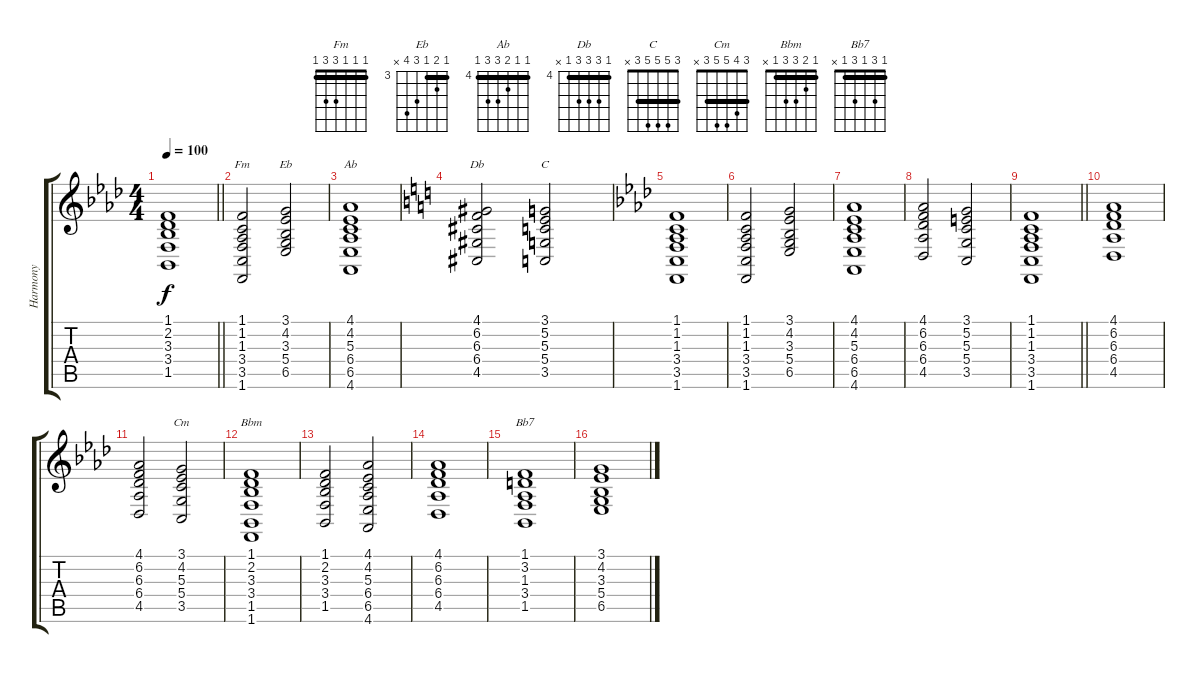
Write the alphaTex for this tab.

\track ("Harmony" "Harmony") {instrument stringensemble1}
\staff {score tabs}
\tuning (E4 B3 G3 D3 A2 E2) {hide}
\chord ("Fm" 1 1 1 3 3 1) {barre 1}
\chord ("Eb" 3 4 3 5 6 x) {firstfret 3 barre 3}
\chord ("Ab" 4 4 5 6 6 4) {firstfret 4 barre 4}
\chord ("Db" 4 6 6 6 4 x) {firstfret 4 barre 4}
\chord ("C" 3 5 5 5 3 x) {barre 3}
\chord ("Cm" 3 4 5 5 3 x) {barre 3}
\chord ("Bbm" 1 2 3 3 1 x) {barre 1}
\chord ("Bb7" 1 3 1 3 1 x) {barre 1}
\ts (4 4)
\tempo 100
\clef g2
\barLineRight lightlight
\ks ab
(1.1{t} 2.2{t} 3.3{t} 3.4{t} 1.5{t}).1{dy f} |
(1.1 1.2 1.3 3.4 3.5 1.6).2{ch "Fm"} (3.1 4.2 3.3 5.4 6.5).2{ch "Eb"} |
(4.1 4.2 5.3 6.4 6.5 4.6).1{ch "Ab"} |
\ks c
(4.1 6.2 6.3 6.4 4.5).2{ch "Db"} (3.1 5.2 5.3 5.4 3.5).2{ch "C"} |
\ks ab
(1.1 1.2 1.3 3.4 3.5 1.6).1 |
(1.1 1.2 1.3 3.4 3.5 1.6).2 (3.1 4.2 3.3 5.4 6.5).2 |
(4.1 4.2 5.3 6.4 6.5 4.6).1 |
(4.1 6.2 6.3 6.4 4.5).2 (3.1 5.2 5.3 5.4 3.5).2 |
\barLineRight lightlight
(1.1 1.2 1.3 3.4 3.5 1.6).1 |
(4.1 6.2 6.3 6.4 4.5).1 |
(4.1 6.2 6.3 6.4 4.5).2 (3.1 4.2 5.3 5.4 3.5).2{ch "Cm"} |
(1.1 2.2 3.3 3.4 1.5 1.6).1{ch "Bbm"} |
(1.1 2.2 3.3 3.4 1.5).2 (4.1 4.2 5.3 6.4 6.5 4.6).2 |
(4.1 6.2 6.3 6.4 4.5).1 |
(1.1 3.2 1.3 3.4 1.5).1{ch "Bb7"} |
(3.1 4.2 3.3 5.4 6.5).1
